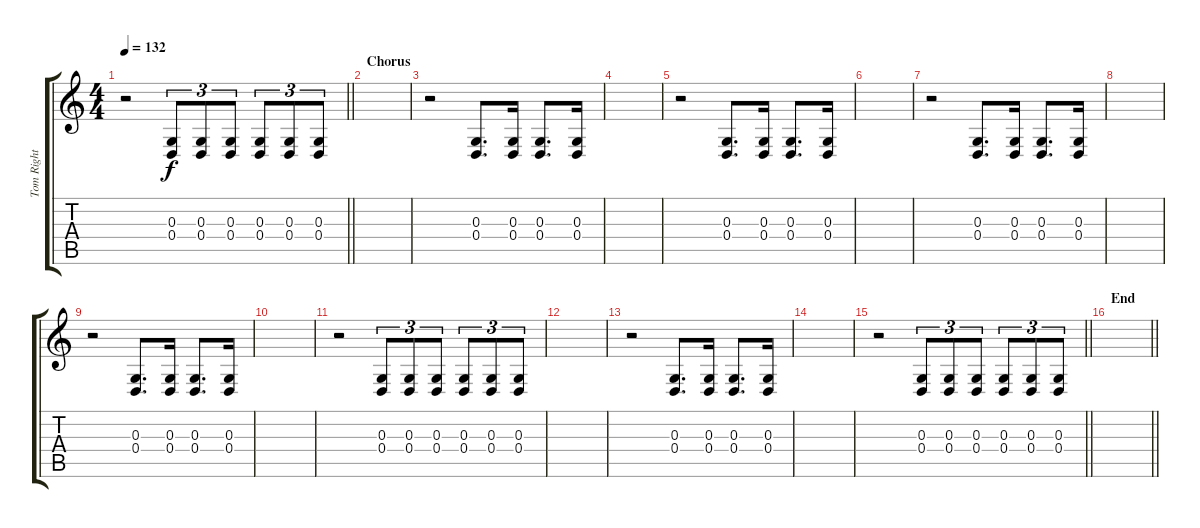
\track ("Tom Right" "Tom Right") {instrument melodictom}
\staff {score tabs}
\tuning (E4 B3 G3 D3 A2 E2) {hide}
\ts (4 4)
\tempo 132
\clef g2
\barLineRight lightlight
\ks c
r.2{dy mf} (0.3 0.4).8{tu (3 2) dy f} (0.3 0.4).8{tu (3 2)} (0.3 0.4).8{tu (3 2)} (0.3 0.4).8{tu (3 2)} (0.3 0.4).8{tu (3 2)} (0.3 0.4).8{tu (3 2)} |
\section ("" "Chorus")
|
r.2 (0.3 0.4).8{d} (0.3 0.4).16 (0.3 0.4).8{d} (0.3 0.4).16 |
|
r.2 (0.3 0.4).8{d} (0.3 0.4).16 (0.3 0.4).8{d} (0.3 0.4).16 |
|
r.2 (0.3 0.4).8{d} (0.3 0.4).16 (0.3 0.4).8{d} (0.3 0.4).16 |
|
r.2 (0.3 0.4).8{d} (0.3 0.4).16 (0.3 0.4).8{d} (0.3 0.4).16 |
|
r.2 (0.3 0.4).8{tu (3 2)} (0.3 0.4).8{tu (3 2)} (0.3 0.4).8{tu (3 2)} (0.3 0.4).8{tu (3 2)} (0.3 0.4).8{tu (3 2)} (0.3 0.4).8{tu (3 2)} |
|
r.2 (0.3 0.4).8{d} (0.3 0.4).16 (0.3 0.4).8{d} (0.3 0.4).16 |
|
\barLineRight lightlight
r.2 (0.3 0.4).8{tu (3 2)} (0.3 0.4).8{tu (3 2)} (0.3 0.4).8{tu (3 2)} (0.3 0.4).8{tu (3 2)} (0.3 0.4).8{tu (3 2)} (0.3 0.4).8{tu (3 2)} |
\section ("" "End")
\barLineRight lightlight
